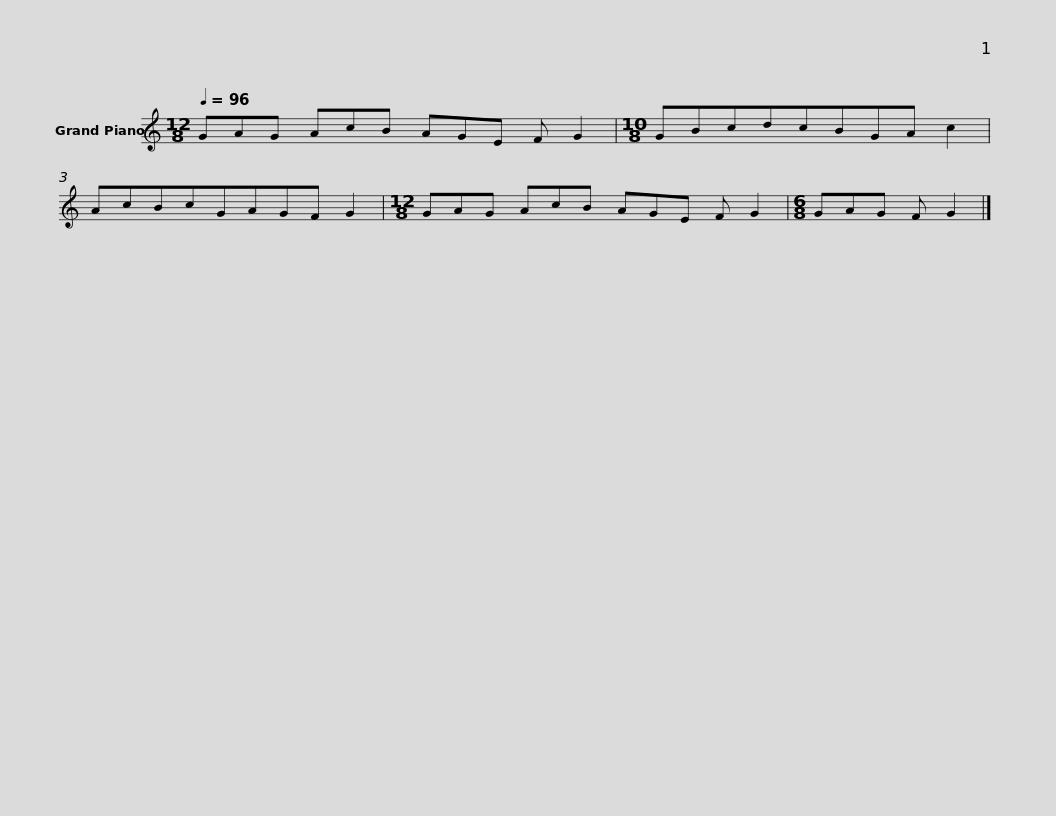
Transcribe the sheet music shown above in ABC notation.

X:1
L:1/8
Q:1/4=96
M:12/8
I:linebreak $
K:C
V:1 treble
V:1
 GAG AcB AGE F G2 |[M:10/8] GBcdcBGA c2 | AcBcGAGF G2 |$[M:12/8] GAG AcB AGE F G2 |[M:6/8] GAG F G2 |] %5
